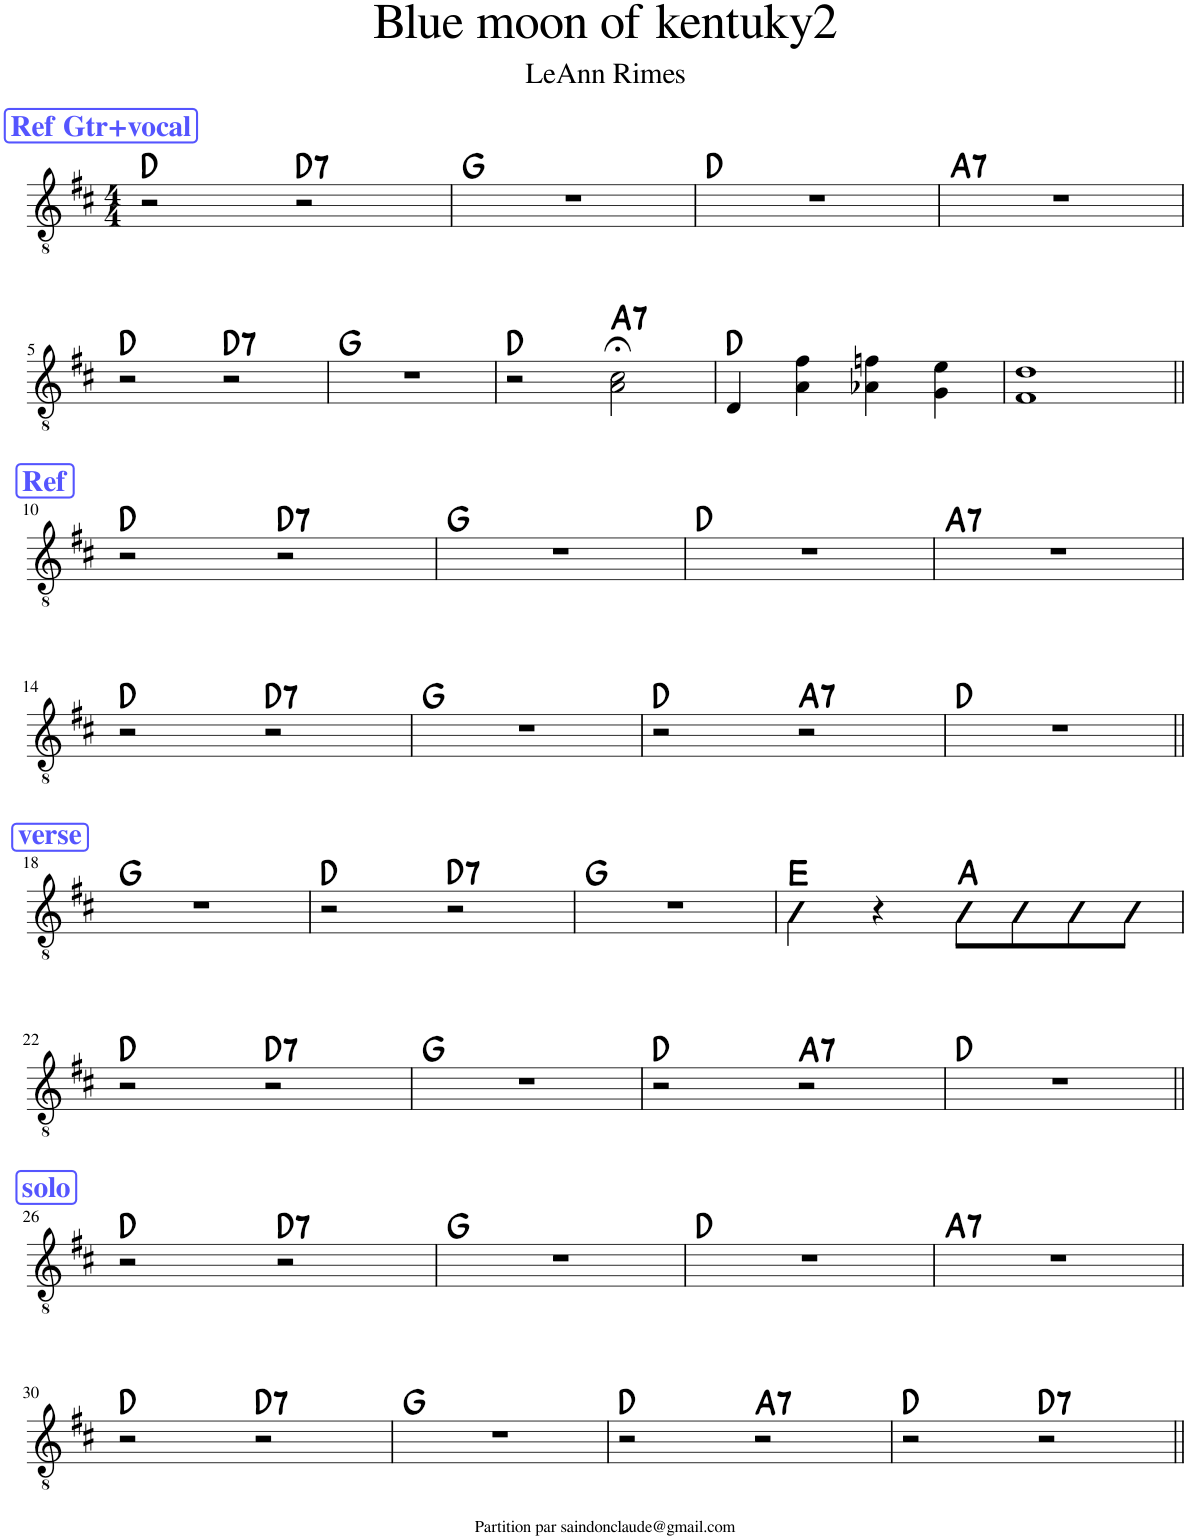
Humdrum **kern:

**kern	**harte
*part1	*part1
*staff1	*
*I"Classical Guitar	*
*I'Guit.	*
*clefGv2	*
*k[f#c#]	*
*M4/4	*
!!LO:REH:place=s1:a:B:cj:color=#5555FF:fs=14:t=Ref Gtr+vocal
=1	=1
2r	D:maj
!	!LO:H:kt=7
2r	D:7
=2	=2
1r	G:maj
=3	=3
1r	D:maj
=4	=4
!	!LO:H:kt=7
1r	A:7
!!LO:LB:g=z
=5	=5
2r	D:maj
!	!LO:H:kt=7
2r	D:7
=6	=6
1r	G:maj
=7	=7
2r	D:maj
!	!LO:H:kt=7
2A\;< 2c#\;<	A:7
=8	=8
4D/	D:maj
4A\ 4f#\	.
4A-X\ 4fn\	.
4G\ 4e\	.
=9	=9
1F# 1d	.
!!LO:LB:g=z
!!LO:REH:place=s1:a:B:cj:color=#5555FF:fs=14:t=Ref
=10||	=10||
2r	D:maj
!	!LO:H:kt=7
2r	D:7
=11	=11
1r	G:maj
=12	=12
1r	D:maj
=13	=13
!	!LO:H:kt=7
1r	A:7
!!LO:LB:g=z
=14	=14
2r	D:maj
!	!LO:H:kt=7
2r	D:7
=15	=15
1r	G:maj
=16	=16
2r	D:maj
!	!LO:H:kt=7
2r	A:7
=17	=17
1r	D:maj
!!LO:LB:g=z
!!LO:REH:place=s1:a:B:cj:color=#5555FF:fs=14:t=verse
=18||	=18||
1r	G:maj
=19	=19
2r	D:maj
!	!LO:H:kt=7
2r	D:7
=20	=20
1r	G:maj
=21	=21
4E\	E:maj
4r	.
8A\L	A:maj
8A\	.
8A\	.
8A\J	.
!!LO:LB:g=z
=22	=22
2r	D:maj
!	!LO:H:kt=7
2r	D:7
=23	=23
1r	G:maj
=24	=24
2r	D:maj
!	!LO:H:kt=7
2r	A:7
=25	=25
1r	D:maj
!!LO:LB:g=z
!!LO:REH:place=s1:a:B:cj:color=#5555FF:fs=14:t=solo
=26||	=26||
2r	D:maj
!	!LO:H:kt=7
2r	D:7
=27	=27
1r	G:maj
=28	=28
1r	D:maj
=29	=29
!	!LO:H:kt=7
1r	A:7
!!LO:LB:g=z
=30	=30
2r	D:maj
!	!LO:H:kt=7
2r	D:7
=31	=31
1r	G:maj
=32	=32
2r	D:maj
!	!LO:H:kt=7
2r	A:7
=33	=33
2r	D:maj
!	!LO:H:kt=7
2r	D:7
=||	=||
*-	*-
